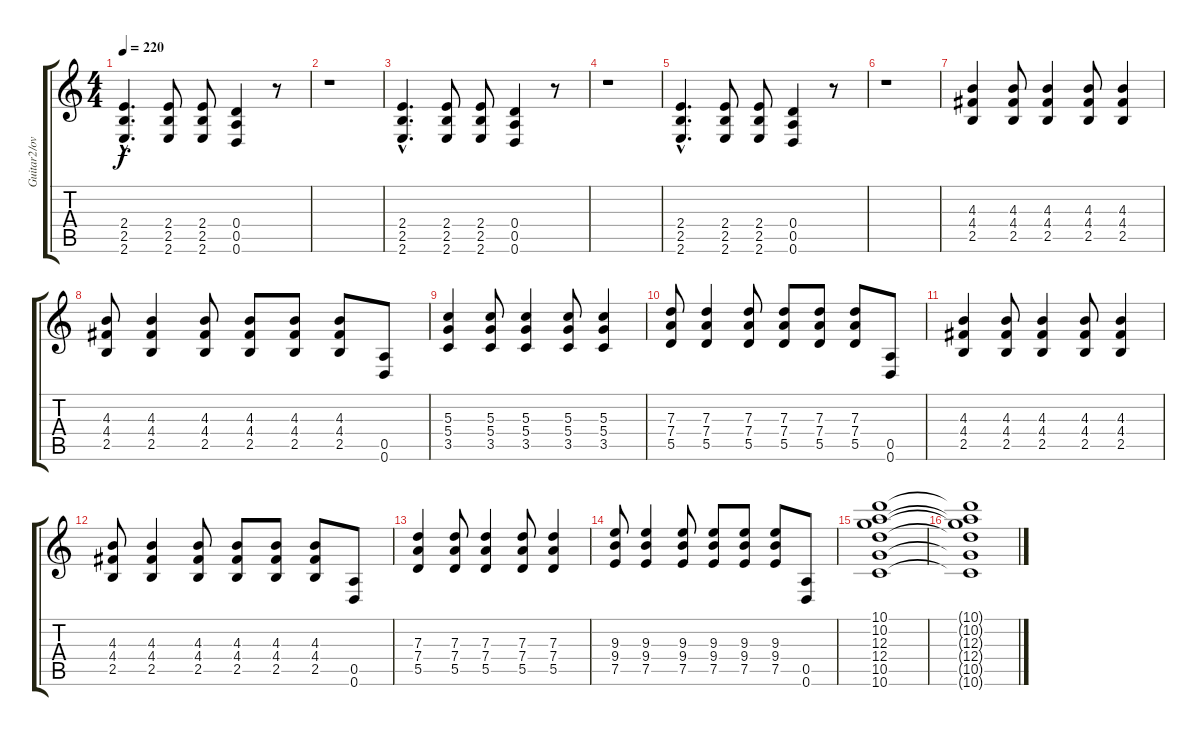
\track ("Guitar2/overdub-Quinn Allman-Dropped D" "Guitar2/ov") {instrument overdrivenguitar}
\staff {score tabs}
\tuning (E4 B3 G3 D3 A2 D2) {hide}
\ts (4 4)
\tempo 220
\clef g2
\ks c
(2.4{hac} 2.5{hac} 2.6{hac}).4{d dy f balance 8} (2.4 2.5 2.6).8 (2.4 2.5 2.6).8 (0.4 0.5 0.6).4 r.8 |
r.1 |
(2.4{hac} 2.5{hac} 2.6{hac}).4{d balance 8} (2.4 2.5 2.6).8 (2.4 2.5 2.6).8 (0.4 0.5 0.6).4 r.8 |
r.1 |
(2.4{hac} 2.5{hac} 2.6{hac}).4{d balance 8} (2.4 2.5 2.6).8 (2.4 2.5 2.6).8 (0.4 0.5 0.6).4 r.8 |
r.1 |
(4.3 4.4 2.5).4{balance 8} (4.3 4.4 2.5).8 (4.3 4.4 2.5).4 (4.3 4.4 2.5).8 (4.3 4.4 2.5).4 |
(4.3 4.4 2.5).8 (4.3 4.4 2.5).4 (4.3 4.4 2.5).8 (4.3 4.4 2.5).8 (4.3 4.4 2.5).8 (4.3 4.4 2.5).8 (0.5 0.6).8 |
(5.3 5.4 3.5).4 (5.3 5.4 3.5).8 (5.3 5.4 3.5).4 (5.3 5.4 3.5).8 (5.3 5.4 3.5).4 |
(7.3 7.4 5.5).8 (7.3 7.4 5.5).4 (7.3 7.4 5.5).8 (7.3 7.4 5.5).8 (7.3 7.4 5.5).8 (7.3 7.4 5.5).8 (0.5 0.6).8 |
(4.3 4.4 2.5).4 (4.3 4.4 2.5).8 (4.3 4.4 2.5).4 (4.3 4.4 2.5).8 (4.3 4.4 2.5).4 |
(4.3 4.4 2.5).8 (4.3 4.4 2.5).4 (4.3 4.4 2.5).8 (4.3 4.4 2.5).8 (4.3 4.4 2.5).8 (4.3 4.4 2.5).8 (0.5 0.6).8 |
(7.3 7.4 5.5).4 (7.3 7.4 5.5).8 (7.3 7.4 5.5).4 (7.3 7.4 5.5).8 (7.3 7.4 5.5).4 |
(9.3 9.4 7.5).8 (9.3 9.4 7.5).4 (9.3 9.4 7.5).8 (9.3 9.4 7.5).8 (9.3 9.4 7.5).8 (9.3 9.4 7.5).8 (0.5 0.6).8 |
(10.1 10.2 12.3 12.4 10.5 10.6).1 |
(10.1{t} 10.2{t} 12.3{t} 12.4{t} 10.5{t} 10.6{t}).1
